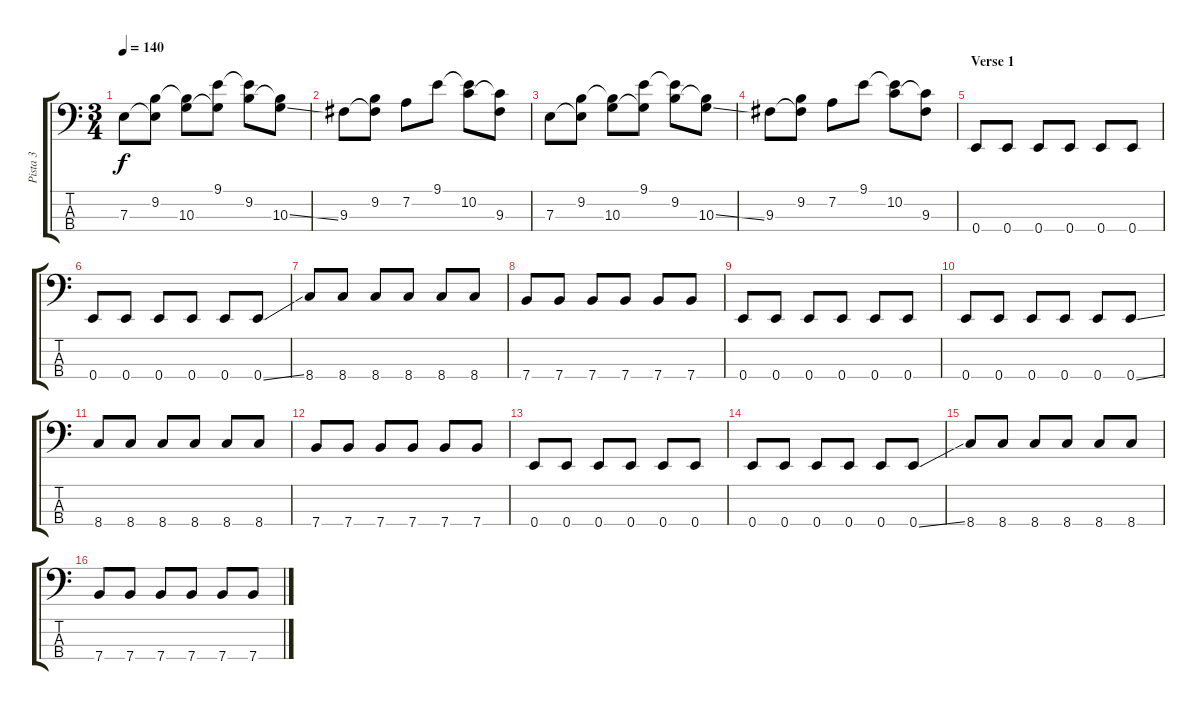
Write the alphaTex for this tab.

\track ("Pista 3" "Pista 3") {instrument electricbassfinger}
\staff {score tabs}
\tuning (G2 D2 A1 E1) {hide}
\ts (3 4)
\tempo 140
\clef f4
\ks c
7.3.8{dy f} (9.2 7.3{t}).8 (9.2{t} 10.3).8 (9.1 10.3{t}).8 (9.1{t} 9.2).8 (9.2{t} 10.3{ss}).8 |
9.3.8 (9.2 9.3{t}).8 7.2.8 9.1.8 (9.1{t} 10.2).8 (10.2{t} 9.3).8 |
7.3.8 (9.2 7.3{t}).8 (9.2{t} 10.3).8 (9.1 10.3{t}).8 (9.1{t} 9.2).8 (9.2{t} 10.3{ss}).8 |
9.3.8 (9.2 9.3{t}).8 7.2.8 9.1.8 (9.1{t} 10.2).8 (10.2{t} 9.3).8 |
\section ("" "Verse 1")
0.4.8 0.4.8 0.4.8 0.4.8 0.4.8 0.4.8 |
0.4.8 0.4.8 0.4.8 0.4.8 0.4.8 0.4{ss}.8 |
8.4.8 8.4.8 8.4.8 8.4.8 8.4.8 8.4.8 |
7.4.8 7.4.8 7.4.8 7.4.8 7.4.8 7.4.8 |
0.4.8 0.4.8 0.4.8 0.4.8 0.4.8 0.4.8 |
0.4.8 0.4.8 0.4.8 0.4.8 0.4.8 0.4{ss}.8 |
8.4.8 8.4.8 8.4.8 8.4.8 8.4.8 8.4.8 |
7.4.8 7.4.8 7.4.8 7.4.8 7.4.8 7.4.8 |
0.4.8 0.4.8 0.4.8 0.4.8 0.4.8 0.4.8 |
0.4.8 0.4.8 0.4.8 0.4.8 0.4.8 0.4{ss}.8 |
8.4.8 8.4.8 8.4.8 8.4.8 8.4.8 8.4.8 |
7.4.8 7.4.8 7.4.8 7.4.8 7.4.8 7.4.8
